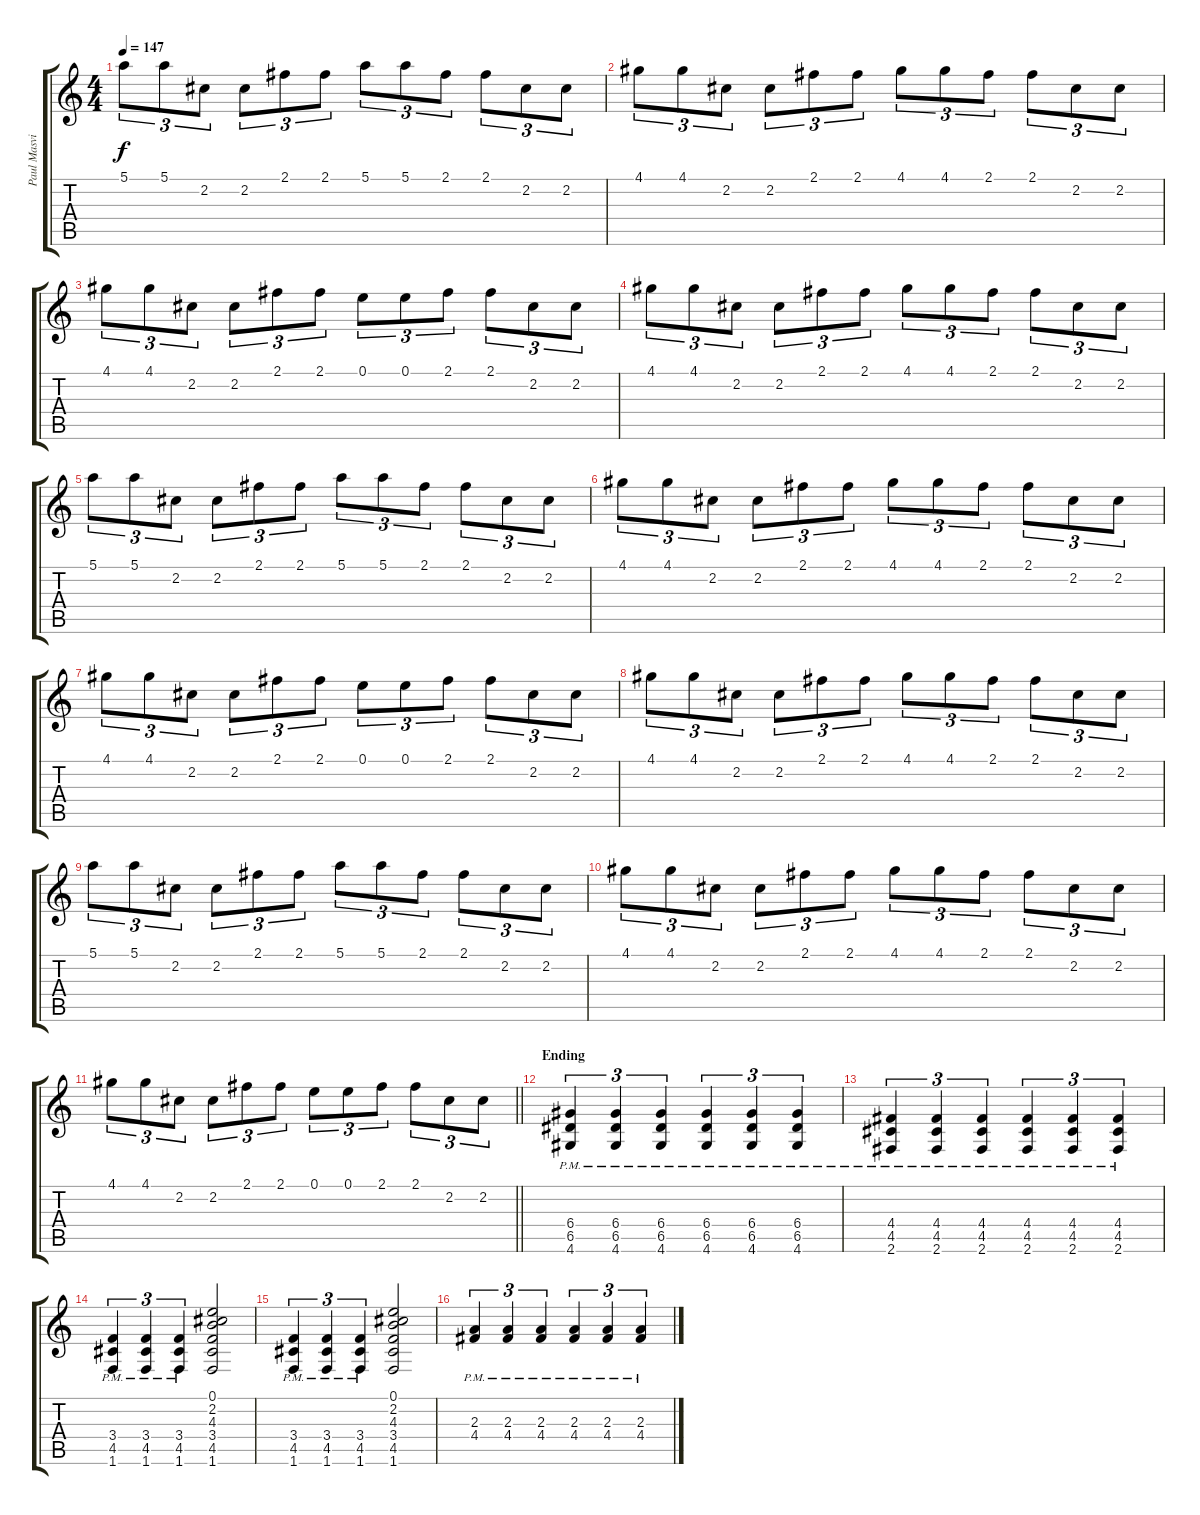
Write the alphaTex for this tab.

\track ("Paul Masvidal" "Paul Masvi") {instrument distortionguitar}
\staff {score tabs}
\tuning (E4 B3 G3 D3 A2 E2) {hide}
\ts (4 4)
\tempo 147
\clef g2
\ks c
5.1.8{tu (3 2) dy f} 5.1.8{tu (3 2)} 2.2.8{tu (3 2)} 2.2.8{tu (3 2)} 2.1.8{tu (3 2)} 2.1.8{tu (3 2)} 5.1.8{tu (3 2)} 5.1.8{tu (3 2)} 2.1.8{tu (3 2)} 2.1.8{tu (3 2)} 2.2.8{tu (3 2)} 2.2.8{tu (3 2)} |
4.1.8{tu (3 2)} 4.1.8{tu (3 2)} 2.2.8{tu (3 2)} 2.2.8{tu (3 2)} 2.1.8{tu (3 2)} 2.1.8{tu (3 2)} 4.1.8{tu (3 2)} 4.1.8{tu (3 2)} 2.1.8{tu (3 2)} 2.1.8{tu (3 2)} 2.2.8{tu (3 2)} 2.2.8{tu (3 2)} |
4.1.8{tu (3 2)} 4.1.8{tu (3 2)} 2.2.8{tu (3 2)} 2.2.8{tu (3 2)} 2.1.8{tu (3 2)} 2.1.8{tu (3 2)} 0.1.8{tu (3 2)} 0.1.8{tu (3 2)} 2.1.8{tu (3 2)} 2.1.8{tu (3 2)} 2.2.8{tu (3 2)} 2.2.8{tu (3 2)} |
4.1.8{tu (3 2)} 4.1.8{tu (3 2)} 2.2.8{tu (3 2)} 2.2.8{tu (3 2)} 2.1.8{tu (3 2)} 2.1.8{tu (3 2)} 4.1.8{tu (3 2)} 4.1.8{tu (3 2)} 2.1.8{tu (3 2)} 2.1.8{tu (3 2)} 2.2.8{tu (3 2)} 2.2.8{tu (3 2)} |
5.1.8{tu (3 2)} 5.1.8{tu (3 2)} 2.2.8{tu (3 2)} 2.2.8{tu (3 2)} 2.1.8{tu (3 2)} 2.1.8{tu (3 2)} 5.1.8{tu (3 2)} 5.1.8{tu (3 2)} 2.1.8{tu (3 2)} 2.1.8{tu (3 2)} 2.2.8{tu (3 2)} 2.2.8{tu (3 2)} |
4.1.8{tu (3 2)} 4.1.8{tu (3 2)} 2.2.8{tu (3 2)} 2.2.8{tu (3 2)} 2.1.8{tu (3 2)} 2.1.8{tu (3 2)} 4.1.8{tu (3 2)} 4.1.8{tu (3 2)} 2.1.8{tu (3 2)} 2.1.8{tu (3 2)} 2.2.8{tu (3 2)} 2.2.8{tu (3 2)} |
4.1.8{tu (3 2)} 4.1.8{tu (3 2)} 2.2.8{tu (3 2)} 2.2.8{tu (3 2)} 2.1.8{tu (3 2)} 2.1.8{tu (3 2)} 0.1.8{tu (3 2)} 0.1.8{tu (3 2)} 2.1.8{tu (3 2)} 2.1.8{tu (3 2)} 2.2.8{tu (3 2)} 2.2.8{tu (3 2)} |
4.1.8{tu (3 2)} 4.1.8{tu (3 2)} 2.2.8{tu (3 2)} 2.2.8{tu (3 2)} 2.1.8{tu (3 2)} 2.1.8{tu (3 2)} 4.1.8{tu (3 2)} 4.1.8{tu (3 2)} 2.1.8{tu (3 2)} 2.1.8{tu (3 2)} 2.2.8{tu (3 2)} 2.2.8{tu (3 2)} |
5.1.8{tu (3 2)} 5.1.8{tu (3 2)} 2.2.8{tu (3 2)} 2.2.8{tu (3 2)} 2.1.8{tu (3 2)} 2.1.8{tu (3 2)} 5.1.8{tu (3 2)} 5.1.8{tu (3 2)} 2.1.8{tu (3 2)} 2.1.8{tu (3 2)} 2.2.8{tu (3 2)} 2.2.8{tu (3 2)} |
4.1.8{tu (3 2)} 4.1.8{tu (3 2)} 2.2.8{tu (3 2)} 2.2.8{tu (3 2)} 2.1.8{tu (3 2)} 2.1.8{tu (3 2)} 4.1.8{tu (3 2)} 4.1.8{tu (3 2)} 2.1.8{tu (3 2)} 2.1.8{tu (3 2)} 2.2.8{tu (3 2)} 2.2.8{tu (3 2)} |
\barLineRight lightlight
4.1.8{tu (3 2)} 4.1.8{tu (3 2)} 2.2.8{tu (3 2)} 2.2.8{tu (3 2)} 2.1.8{tu (3 2)} 2.1.8{tu (3 2)} 0.1.8{tu (3 2)} 0.1.8{tu (3 2)} 2.1.8{tu (3 2)} 2.1.8{tu (3 2)} 2.2.8{tu (3 2)} 2.2.8{tu (3 2)} |
\section ("" "Ending")
(6.4{pm} 6.5{pm} 4.6{pm}).4{tu (3 2) instrument distortionguitar} (6.4{pm} 6.5{pm} 4.6{pm}).4{tu (3 2)} (6.4{pm} 6.5{pm} 4.6{pm}).4{tu (3 2)} (6.4{pm} 6.5{pm} 4.6{pm}).4{tu (3 2)} (6.4{pm} 6.5{pm} 4.6{pm}).4{tu (3 2)} (6.4{pm} 6.5{pm} 4.6{pm}).4{tu (3 2)} |
(4.4{pm} 4.5{pm} 2.6{pm}).4{tu (3 2)} (4.4{pm} 4.5{pm} 2.6{pm}).4{tu (3 2)} (4.4{pm} 4.5{pm} 2.6{pm}).4{tu (3 2)} (4.4{pm} 4.5{pm} 2.6{pm}).4{tu (3 2)} (4.4{pm} 4.5{pm} 2.6{pm}).4{tu (3 2)} (4.4{pm} 4.5{pm} 2.6{pm}).4{tu (3 2)} |
(3.4{pm} 4.5{pm} 1.6{pm}).4{tu (3 2)} (3.4{pm} 4.5{pm} 1.6{pm}).4{tu (3 2)} (3.4{pm} 4.5{pm} 1.6{pm}).4{tu (3 2)} (0.1 2.2 4.3 3.4 4.5 1.6).2 |
(3.4{pm} 4.5{pm} 1.6{pm}).4{tu (3 2)} (3.4{pm} 4.5{pm} 1.6{pm}).4{tu (3 2)} (3.4{pm} 4.5{pm} 1.6{pm}).4{tu (3 2)} (0.1 2.2 4.3 3.4 4.5 1.6).2 |
(2.3{pm} 4.4{pm}).4{tu (3 2)} (2.3{pm} 4.4{pm}).4{tu (3 2)} (2.3{pm} 4.4{pm}).4{tu (3 2)} (2.3{pm} 4.4{pm}).4{tu (3 2)} (2.3{pm} 4.4{pm}).4{tu (3 2)} (2.3{pm} 4.4{pm}).4{tu (3 2)}
